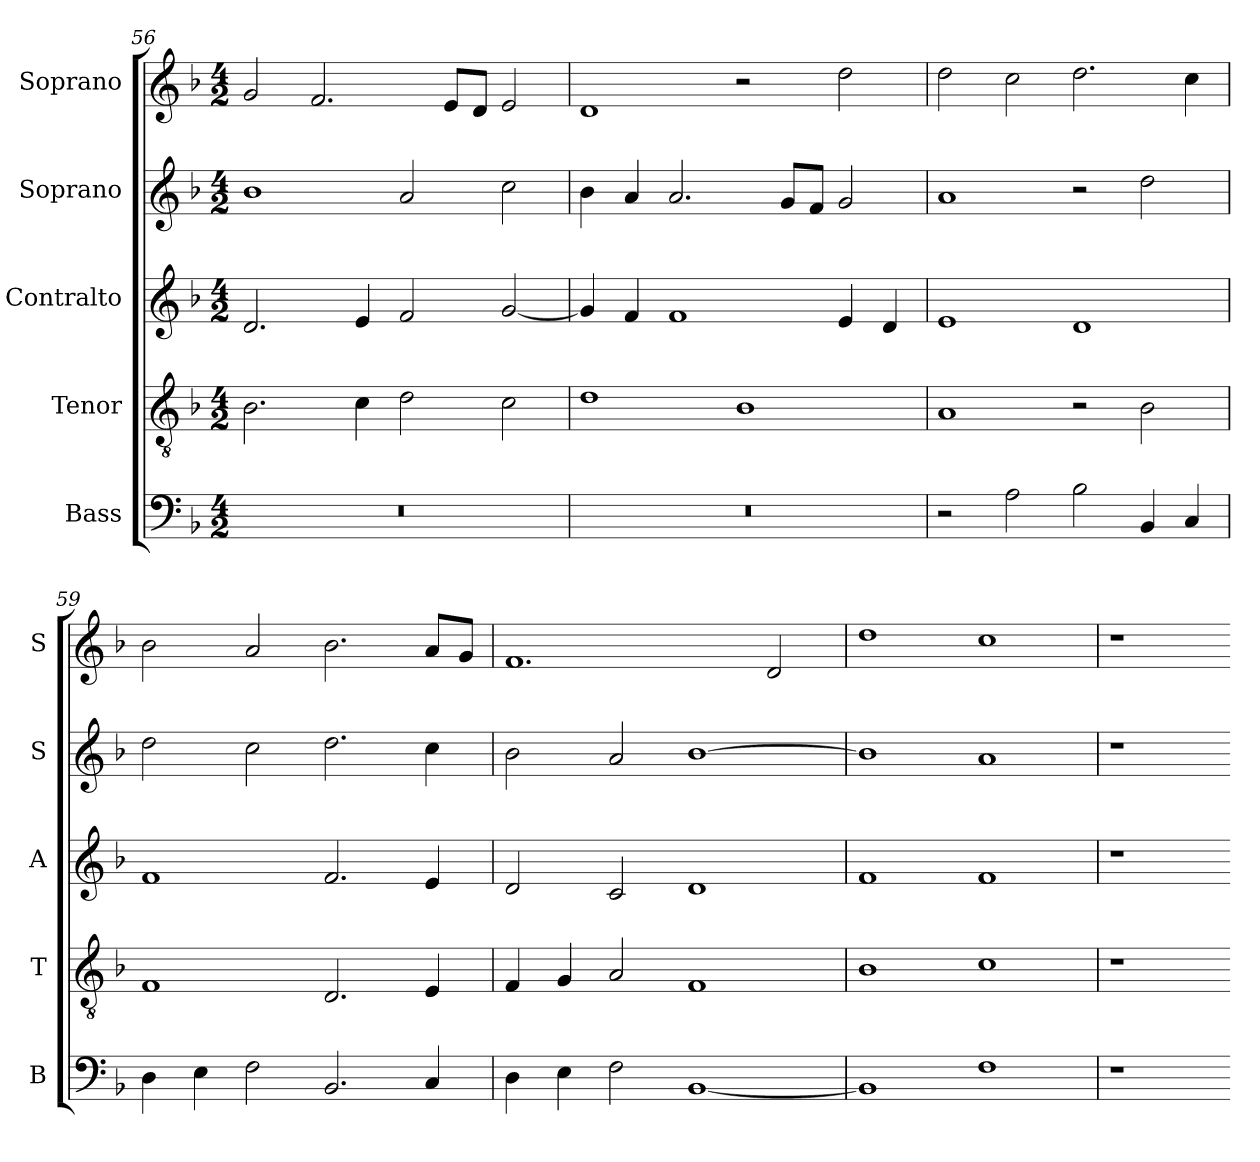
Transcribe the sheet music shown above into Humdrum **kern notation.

**kern	**kern	**kern	**kern	**kern
*part5	*part4	*part3	*part2	*part1
*staff5	*staff4	*staff3	*staff2	*staff1
*I"Bass	*I"Tenor	*I"Contralto	*I"Soprano	*I"Soprano
*I'B	*I'T	*I'A	*I'S	*I'S
*clefF4	*clefGv2	*clefG2	*clefG2	*clefG2
*k[b-]	*k[b-]	*k[b-]	*k[b-]	*k[b-]
*F:ion	*F:ion	*F:ion	*F:ion	*F:ion
*M4/2	*M4/2	*M4/2	*M4/2	*M4/2
=56	=56	=56	=56	=56
0r	2.B-	2.d	1b-	2g
.	.	.	.	2.f
.	4c	4e	.	.
.	2d	2f	2a	.
.	.	.	.	8e/L
.	.	.	.	8d/J
.	2c	[2g	2cc	2e
=57	=57	=57	=57	=57
0r	1d	4g]	4b-	1d
.	.	4f	4a	.
.	.	1f	2.a	.
.	1B-	.	.	2r
.	.	.	8g/L	.
.	.	.	8f/J	.
.	.	4e	2g	2dd
.	.	4d	.	.
=58	=58	=58	=58	=58
2r	1A	1e	1a	2dd
2A	.	.	.	2cc
2B-	2r	1d	2r	2.dd
4BB-	2B-	.	2dd	.
4C	.	.	.	4cc
=59	=59	=59	=59	=59
4D	1F	1f	2dd	2b-
4E	.	.	.	.
2F	.	.	2cc	2a
2.BB-	2.D	2.f	2.dd	2.b-
4C	4E	4e	4cc	8a/L
.	.	.	.	8g/J
=60	=60	=60	=60	=60
4D	4F	2d	2b-	1.f
4E	4G	.	.	.
2F	2A	2c	2a	.
[1BB-	1F	1d	[1b-	.
.	.	.	.	2d
=61	=61	=61	=61	=61
1BB-]	1B-	1f	1b-]	1dd
1F	1c	1f	1a	1cc
=62	=62	=62	=62	=62
1r	1r	1r	1r	1r
=-	=-	=-	=-	=-
*-	*-	*-	*-	*-
